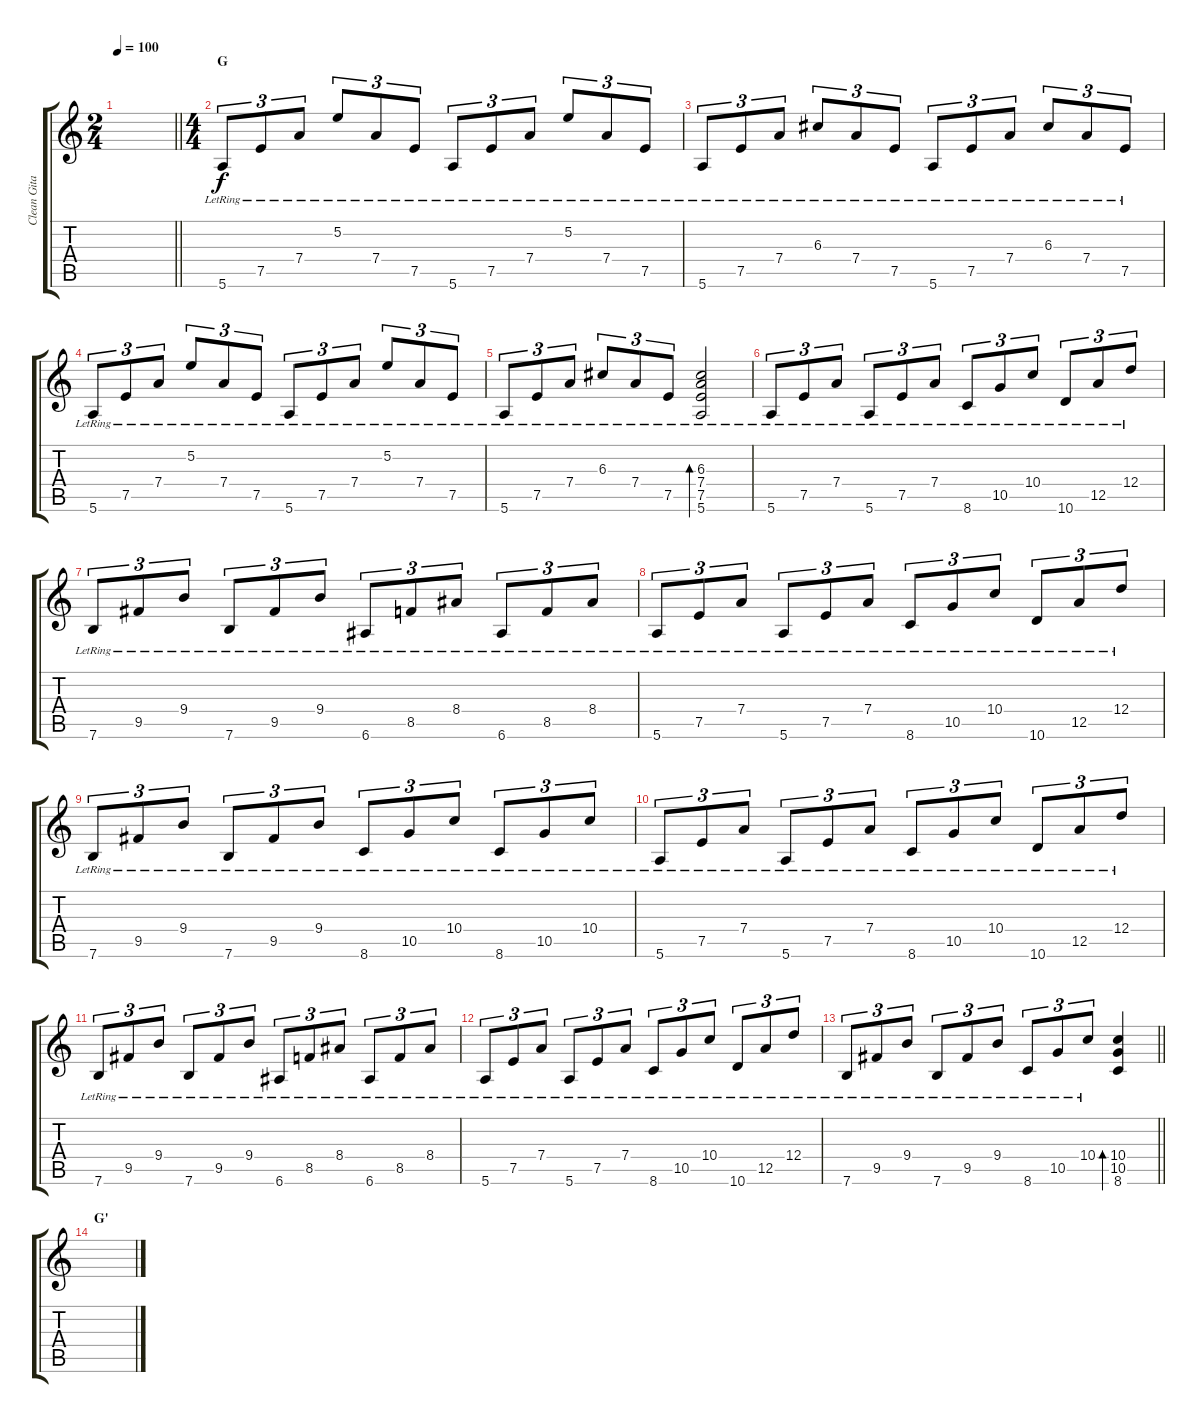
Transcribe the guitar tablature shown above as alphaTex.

\track ("Clean Gitarre" "Clean Gita") {instrument acousticguitarsteel}
\staff {score tabs}
\tuning (E4 B3 G3 D3 A2 E2) {hide}
\ts (2 4)
\tempo 100
\clef g2
\barLineRight lightlight
\ks c
|
\ts (4 4)
\section ("" "G")
5.6{lr}.8{tu (3 2)} 7.5{lr}.8{tu (3 2)} 7.4{lr}.8{tu (3 2)} 5.2{lr}.8{tu (3 2)} 7.4{lr}.8{tu (3 2)} 7.5{lr}.8{tu (3 2)} 5.6{lr}.8{tu (3 2)} 7.5{lr}.8{tu (3 2)} 7.4{lr}.8{tu (3 2)} 5.2{lr}.8{tu (3 2)} 7.4{lr}.8{tu (3 2)} 7.5{lr}.8{tu (3 2)} |
5.6{lr}.8{tu (3 2)} 7.5{lr}.8{tu (3 2)} 7.4{lr}.8{tu (3 2)} 6.3{lr}.8{tu (3 2)} 7.4{lr}.8{tu (3 2)} 7.5{lr}.8{tu (3 2)} 5.6{lr}.8{tu (3 2)} 7.5{lr}.8{tu (3 2)} 7.4{lr}.8{tu (3 2)} 6.3{lr}.8{tu (3 2)} 7.4{lr}.8{tu (3 2)} 7.5{lr}.8{tu (3 2)} |
5.6{lr}.8{tu (3 2)} 7.5{lr}.8{tu (3 2)} 7.4{lr}.8{tu (3 2)} 5.2{lr}.8{tu (3 2)} 7.4{lr}.8{tu (3 2)} 7.5{lr}.8{tu (3 2)} 5.6{lr}.8{tu (3 2)} 7.5{lr}.8{tu (3 2)} 7.4{lr}.8{tu (3 2)} 5.2{lr}.8{tu (3 2)} 7.4{lr}.8{tu (3 2)} 7.5{lr}.8{tu (3 2)} |
5.6{lr}.8{tu (3 2)} 7.5{lr}.8{tu (3 2)} 7.4{lr}.8{tu (3 2)} 6.3{lr}.8{tu (3 2)} 7.4{lr}.8{tu (3 2)} 7.5{lr}.8{tu (3 2)} (6.3{lr} 7.4{lr} 7.5{lr} 5.6{lr}).2{bd 480} |
5.6{lr}.8{tu (3 2)} 7.5{lr}.8{tu (3 2)} 7.4{lr}.8{tu (3 2)} 5.6{lr}.8{tu (3 2)} 7.5{lr}.8{tu (3 2)} 7.4{lr}.8{tu (3 2)} 8.6{lr}.8{tu (3 2)} 10.5{lr}.8{tu (3 2)} 10.4{lr}.8{tu (3 2)} 10.6{lr}.8{tu (3 2)} 12.5{lr}.8{tu (3 2)} 12.4{lr}.8{tu (3 2)} |
7.6{lr}.8{tu (3 2)} 9.5{lr}.8{tu (3 2)} 9.4{lr}.8{tu (3 2)} 7.6{lr}.8{tu (3 2)} 9.5{lr}.8{tu (3 2)} 9.4{lr}.8{tu (3 2)} 6.6{lr}.8{tu (3 2)} 8.5{lr}.8{tu (3 2)} 8.4{lr}.8{tu (3 2)} 6.6{lr}.8{tu (3 2)} 8.5{lr}.8{tu (3 2)} 8.4{lr}.8{tu (3 2)} |
5.6{lr}.8{tu (3 2)} 7.5{lr}.8{tu (3 2)} 7.4{lr}.8{tu (3 2)} 5.6{lr}.8{tu (3 2)} 7.5{lr}.8{tu (3 2)} 7.4{lr}.8{tu (3 2)} 8.6{lr}.8{tu (3 2)} 10.5{lr}.8{tu (3 2)} 10.4{lr}.8{tu (3 2)} 10.6{lr}.8{tu (3 2)} 12.5{lr}.8{tu (3 2)} 12.4{lr}.8{tu (3 2)} |
7.6{lr}.8{tu (3 2)} 9.5{lr}.8{tu (3 2)} 9.4{lr}.8{tu (3 2)} 7.6{lr}.8{tu (3 2)} 9.5{lr}.8{tu (3 2)} 9.4{lr}.8{tu (3 2)} 8.6{lr}.8{tu (3 2)} 10.5{lr}.8{tu (3 2)} 10.4{lr}.8{tu (3 2)} 8.6{lr}.8{tu (3 2)} 10.5{lr}.8{tu (3 2)} 10.4{lr}.8{tu (3 2)} |
5.6{lr}.8{tu (3 2)} 7.5{lr}.8{tu (3 2)} 7.4{lr}.8{tu (3 2)} 5.6{lr}.8{tu (3 2)} 7.5{lr}.8{tu (3 2)} 7.4{lr}.8{tu (3 2)} 8.6{lr}.8{tu (3 2)} 10.5{lr}.8{tu (3 2)} 10.4{lr}.8{tu (3 2)} 10.6{lr}.8{tu (3 2)} 12.5{lr}.8{tu (3 2)} 12.4{lr}.8{tu (3 2)} |
7.6{lr}.8{tu (3 2)} 9.5{lr}.8{tu (3 2)} 9.4{lr}.8{tu (3 2)} 7.6{lr}.8{tu (3 2)} 9.5{lr}.8{tu (3 2)} 9.4{lr}.8{tu (3 2)} 6.6{lr}.8{tu (3 2)} 8.5{lr}.8{tu (3 2)} 8.4{lr}.8{tu (3 2)} 6.6{lr}.8{tu (3 2)} 8.5{lr}.8{tu (3 2)} 8.4{lr}.8{tu (3 2)} |
5.6{lr}.8{tu (3 2)} 7.5{lr}.8{tu (3 2)} 7.4{lr}.8{tu (3 2)} 5.6{lr}.8{tu (3 2)} 7.5{lr}.8{tu (3 2)} 7.4{lr}.8{tu (3 2)} 8.6{lr}.8{tu (3 2)} 10.5{lr}.8{tu (3 2)} 10.4{lr}.8{tu (3 2)} 10.6{lr}.8{tu (3 2)} 12.5{lr}.8{tu (3 2)} 12.4{lr}.8{tu (3 2)} |
\barLineRight lightlight
7.6{lr}.8{tu (3 2)} 9.5{lr}.8{tu (3 2)} 9.4{lr}.8{tu (3 2)} 7.6{lr}.8{tu (3 2)} 9.5{lr}.8{tu (3 2)} 9.4{lr}.8{tu (3 2)} 8.6{lr}.8{tu (3 2)} 10.5{lr}.8{tu (3 2)} 10.4{lr}.8{tu (3 2)} (10.4 10.5 8.6).4{bd 60} |
\section ("" "G'")
